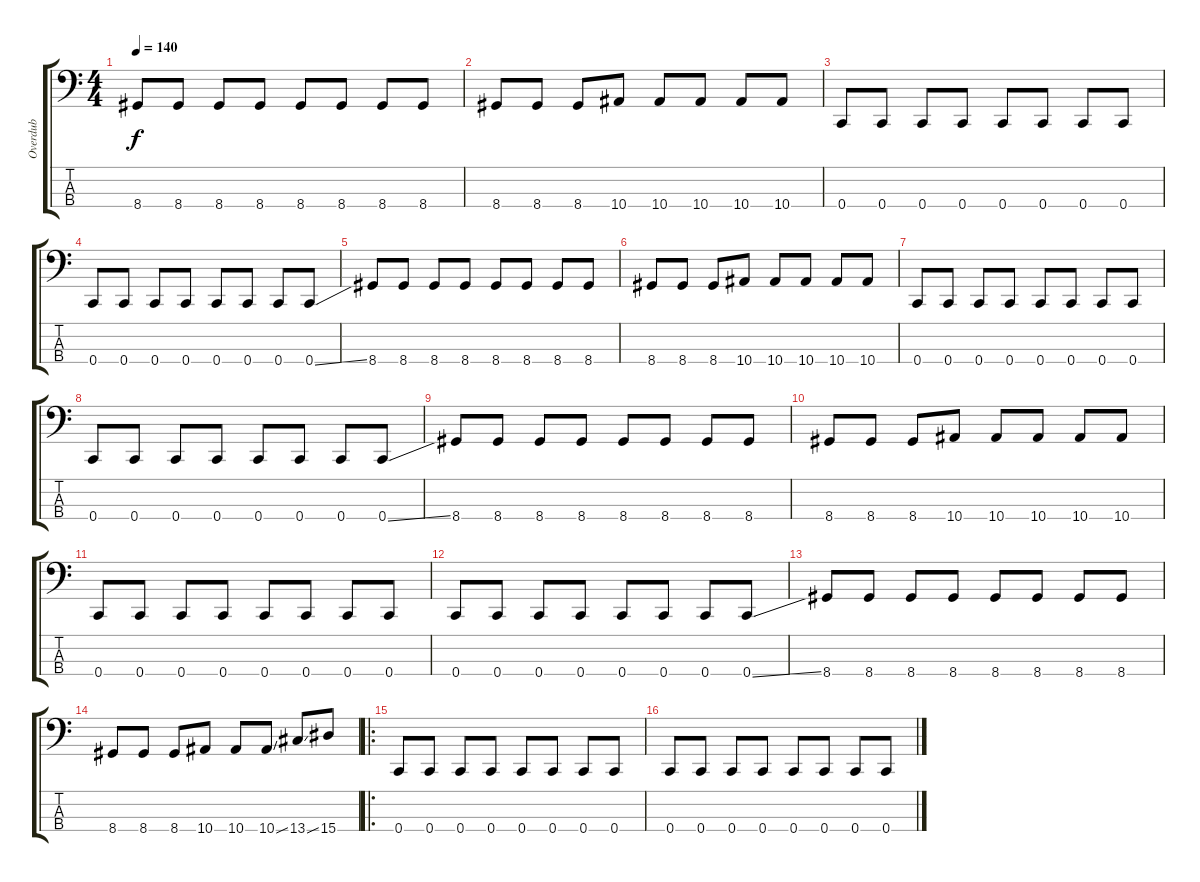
\track ("Overdub" "Overdub") {instrument electricbasspick}
\staff {score tabs}
\tuning (F2 C2 G1 C1) {hide}
\ts (4 4)
\tempo 140
\clef f4
\ks c
8.4.8{dy f} 8.4.8 8.4.8 8.4.8 8.4.8 8.4.8 8.4.8 8.4.8 |
8.4.8 8.4.8 8.4.8 10.4.8 10.4.8 10.4.8 10.4.8 10.4.8 |
0.4.8 0.4.8 0.4.8 0.4.8 0.4.8 0.4.8 0.4.8 0.4.8 |
0.4.8 0.4.8 0.4.8 0.4.8 0.4.8 0.4.8 0.4.8 0.4{ss}.8 |
8.4.8 8.4.8 8.4.8 8.4.8 8.4.8 8.4.8 8.4.8 8.4.8 |
8.4.8 8.4.8 8.4.8 10.4.8 10.4.8 10.4.8 10.4.8 10.4.8 |
0.4.8 0.4.8 0.4.8 0.4.8 0.4.8 0.4.8 0.4.8 0.4.8 |
0.4.8 0.4.8 0.4.8 0.4.8 0.4.8 0.4.8 0.4.8 0.4{ss}.8 |
8.4.8 8.4.8 8.4.8 8.4.8 8.4.8 8.4.8 8.4.8 8.4.8 |
8.4.8 8.4.8 8.4.8 10.4.8 10.4.8 10.4.8 10.4.8 10.4.8 |
0.4.8 0.4.8 0.4.8 0.4.8 0.4.8 0.4.8 0.4.8 0.4.8 |
0.4.8 0.4.8 0.4.8 0.4.8 0.4.8 0.4.8 0.4.8 0.4{ss}.8 |
8.4.8 8.4.8 8.4.8 8.4.8 8.4.8 8.4.8 8.4.8 8.4.8 |
8.4.8 8.4.8 8.4.8 10.4.8 10.4.8 10.4{ss}.8 13.4{ss}.8 15.4.8 |
\ro
0.4.8 0.4.8 0.4.8 0.4.8 0.4.8 0.4.8 0.4.8 0.4.8 |
0.4.8 0.4.8 0.4.8 0.4.8 0.4.8 0.4.8 0.4.8 0.4{ss}.8
